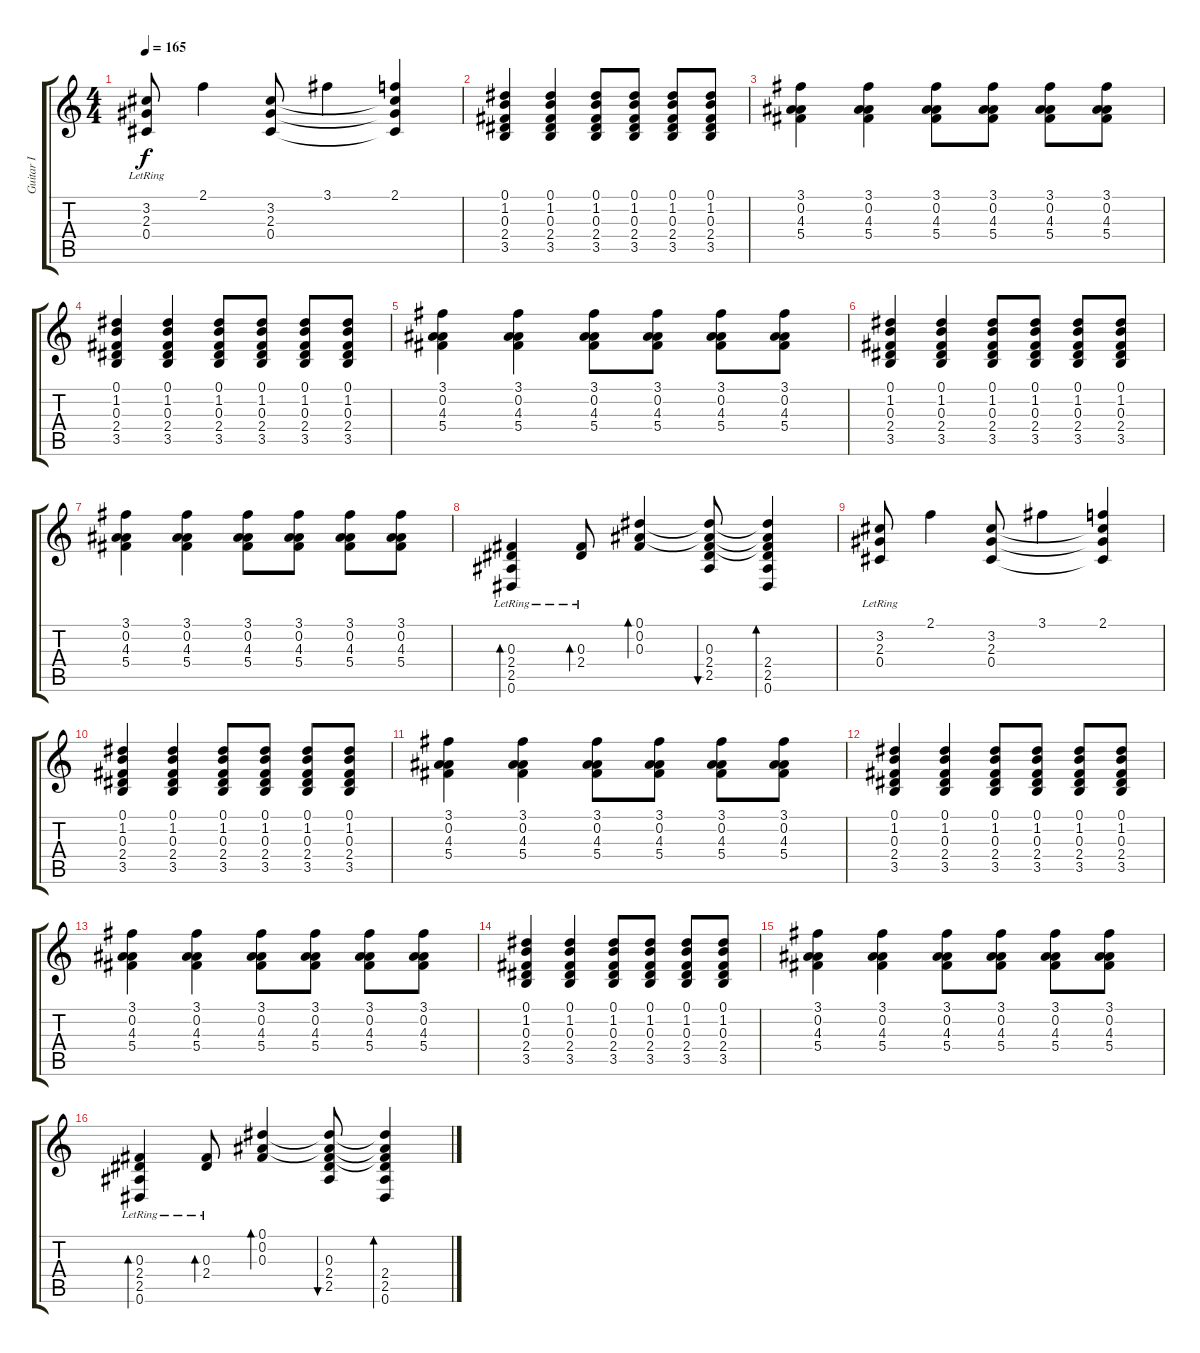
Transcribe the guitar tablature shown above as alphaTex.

\track ("Guitar I" "Guitar I") {instrument distortionguitar}
\staff {score tabs}
\tuning (Eb4 Bb3 Gb3 Db3 Ab2 Eb2) {hide}
\ts (4 4)
\tempo 165
\clef g2
\ks c
(3.2{lr} 2.3{lr} 0.4{lr}).8{dy f} 2.1.4 (3.2 2.3 0.4).8 3.1.4 (2.1 3.2{t} 2.3{t} 0.4{t}).4 |
(0.1 1.2 0.3 2.4 3.5).4 (0.1 1.2 0.3 2.4 3.5).4 (0.1 1.2 0.3 2.4 3.5).8 (0.1 1.2 0.3 2.4 3.5).8 (0.1 1.2 0.3 2.4 3.5).8 (0.1 1.2 0.3 2.4 3.5).8 |
(3.1 0.2 4.3 5.4).4 (3.1 0.2 4.3 5.4).4 (3.1 0.2 4.3 5.4).8 (3.1 0.2 4.3 5.4).8 (3.1 0.2 4.3 5.4).8 (3.1 0.2 4.3 5.4).8 |
(0.1 1.2 0.3 2.4 3.5).4 (0.1 1.2 0.3 2.4 3.5).4 (0.1 1.2 0.3 2.4 3.5).8 (0.1 1.2 0.3 2.4 3.5).8 (0.1 1.2 0.3 2.4 3.5).8 (0.1 1.2 0.3 2.4 3.5).8 |
(3.1 0.2 4.3 5.4).4 (3.1 0.2 4.3 5.4).4 (3.1 0.2 4.3 5.4).8 (3.1 0.2 4.3 5.4).8 (3.1 0.2 4.3 5.4).8 (3.1 0.2 4.3 5.4).8 |
(0.1 1.2 0.3 2.4 3.5).4 (0.1 1.2 0.3 2.4 3.5).4 (0.1 1.2 0.3 2.4 3.5).8 (0.1 1.2 0.3 2.4 3.5).8 (0.1 1.2 0.3 2.4 3.5).8 (0.1 1.2 0.3 2.4 3.5).8 |
(3.1 0.2 4.3 5.4).4 (3.1 0.2 4.3 5.4).4 (3.1 0.2 4.3 5.4).8 (3.1 0.2 4.3 5.4).8 (3.1 0.2 4.3 5.4).8 (3.1 0.2 4.3 5.4).8 |
(0.3{lr} 2.4 2.5{lr} 0.6{lr}).4{bd 60} (0.3 2.4{lr}).8{bd 120} (0.1 0.2 0.3).4{bd 60} (0.1{t} 0.2{t} 0.3 2.4 2.5).8{bu 60} (0.1{t} 0.2{t} 0.3{t} 2.4 2.5 0.6).4{bd 60} |
(3.2{lr} 2.3{lr} 0.4{lr}).8 2.1.4 (3.2 2.3 0.4).8 3.1.4 (2.1 3.2{t} 2.3{t} 0.4{t}).4 |
(0.1 1.2 0.3 2.4 3.5).4 (0.1 1.2 0.3 2.4 3.5).4 (0.1 1.2 0.3 2.4 3.5).8 (0.1 1.2 0.3 2.4 3.5).8 (0.1 1.2 0.3 2.4 3.5).8 (0.1 1.2 0.3 2.4 3.5).8 |
(3.1 0.2 4.3 5.4).4 (3.1 0.2 4.3 5.4).4 (3.1 0.2 4.3 5.4).8 (3.1 0.2 4.3 5.4).8 (3.1 0.2 4.3 5.4).8 (3.1 0.2 4.3 5.4).8 |
(0.1 1.2 0.3 2.4 3.5).4 (0.1 1.2 0.3 2.4 3.5).4 (0.1 1.2 0.3 2.4 3.5).8 (0.1 1.2 0.3 2.4 3.5).8 (0.1 1.2 0.3 2.4 3.5).8 (0.1 1.2 0.3 2.4 3.5).8 |
(3.1 0.2 4.3 5.4).4 (3.1 0.2 4.3 5.4).4 (3.1 0.2 4.3 5.4).8 (3.1 0.2 4.3 5.4).8 (3.1 0.2 4.3 5.4).8 (3.1 0.2 4.3 5.4).8 |
(0.1 1.2 0.3 2.4 3.5).4 (0.1 1.2 0.3 2.4 3.5).4 (0.1 1.2 0.3 2.4 3.5).8 (0.1 1.2 0.3 2.4 3.5).8 (0.1 1.2 0.3 2.4 3.5).8 (0.1 1.2 0.3 2.4 3.5).8 |
(3.1 0.2 4.3 5.4).4 (3.1 0.2 4.3 5.4).4 (3.1 0.2 4.3 5.4).8 (3.1 0.2 4.3 5.4).8 (3.1 0.2 4.3 5.4).8 (3.1 0.2 4.3 5.4).8 |
(0.3{lr} 2.4 2.5{lr} 0.6{lr}).4{bd 60} (0.3 2.4{lr}).8{bd 120} (0.1 0.2 0.3).4{bd 60} (0.1{t} 0.2{t} 0.3 2.4 2.5).8{bu 60} (0.1{t} 0.2{t} 0.3{t} 2.4 2.5 0.6).4{bd 60}
